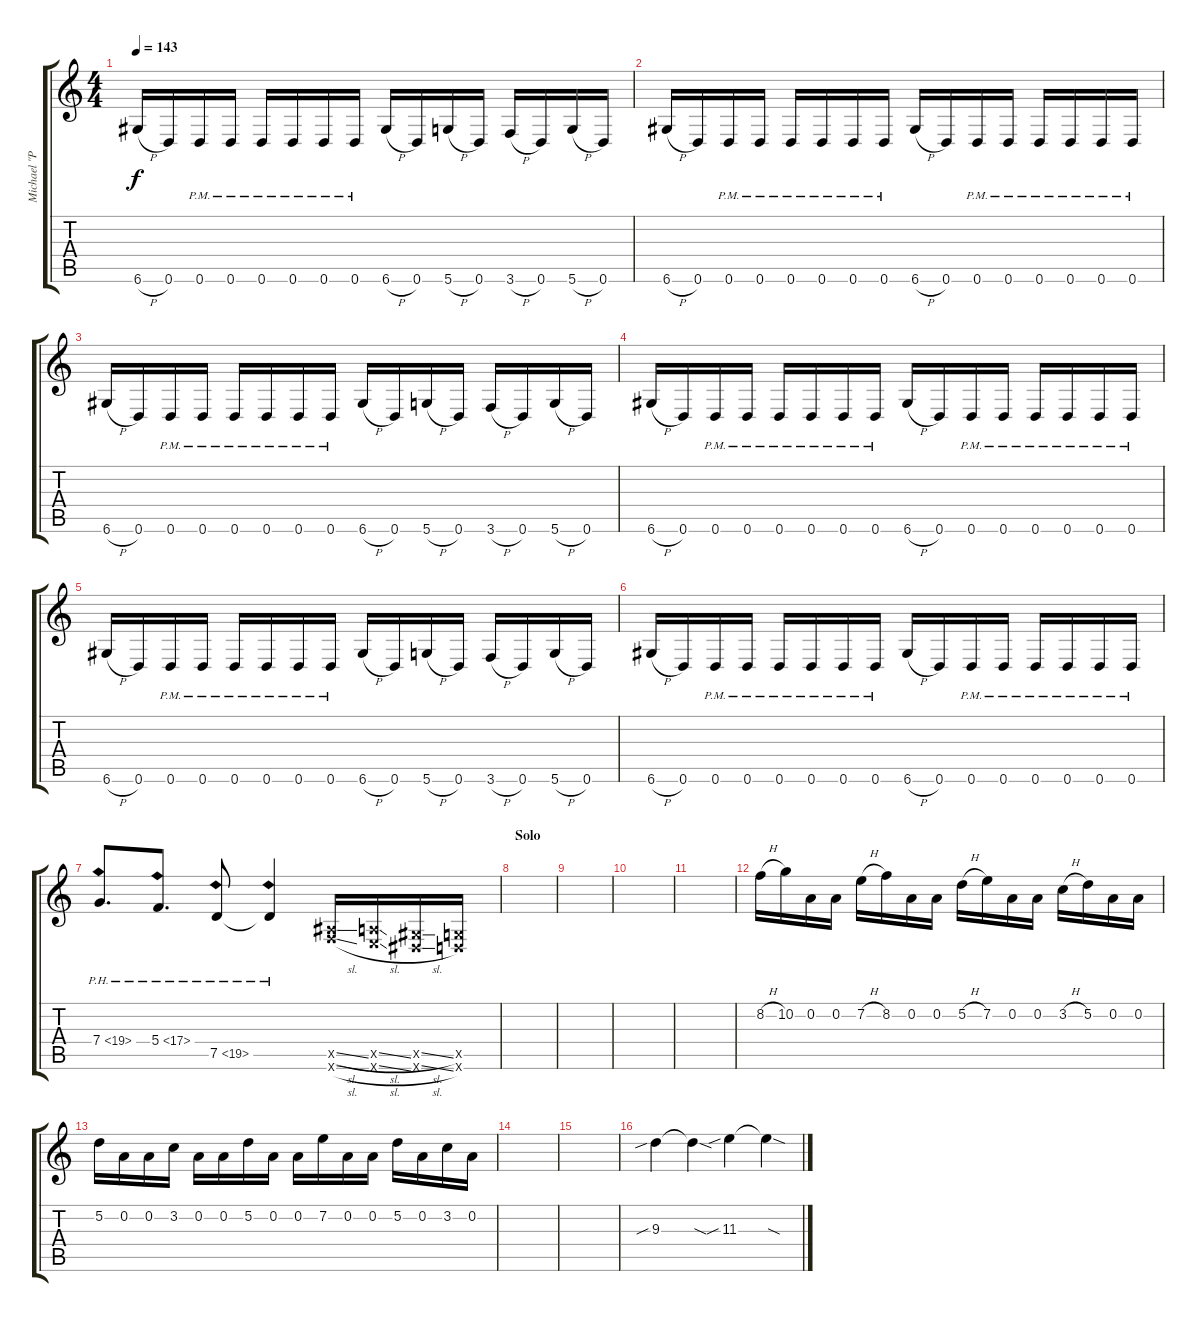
\track ("Michael \"Padge\" Paget (Right)" "Michael \"P") {instrument distortionguitar}
\staff {score tabs}
\tuning (D4 A3 F3 C3 G2 D2) {hide}
\ts (4 4)
\tempo 143
\clef g2
\ks c
6.6{h}.16{dy f} 0.6.16 0.6{pm}.16 0.6{pm}.16 0.6{pm}.16 0.6{pm}.16 0.6{pm}.16 0.6{pm}.16 6.6{h}.16 0.6.16 5.6{h}.16 0.6.16 3.6{h}.16 0.6.16 5.6{h}.16 0.6.16 |
6.6{h}.16 0.6.16 0.6{pm}.16 0.6{pm}.16 0.6{pm}.16 0.6{pm}.16 0.6{pm}.16 0.6{pm}.16 6.6{h}.16 0.6.16 0.6{pm}.16 0.6{pm}.16 0.6{pm}.16 0.6{pm}.16 0.6{pm}.16 0.6{pm}.16 |
6.6{h}.16 0.6.16 0.6{pm}.16 0.6{pm}.16 0.6{pm}.16 0.6{pm}.16 0.6{pm}.16 0.6{pm}.16 6.6{h}.16 0.6.16 5.6{h}.16 0.6.16 3.6{h}.16 0.6.16 5.6{h}.16 0.6.16 |
6.6{h}.16 0.6.16 0.6{pm}.16 0.6{pm}.16 0.6{pm}.16 0.6{pm}.16 0.6{pm}.16 0.6{pm}.16 6.6{h}.16 0.6.16 0.6{pm}.16 0.6{pm}.16 0.6{pm}.16 0.6{pm}.16 0.6{pm}.16 0.6{pm}.16 |
6.6{h}.16 0.6.16 0.6{pm}.16 0.6{pm}.16 0.6{pm}.16 0.6{pm}.16 0.6{pm}.16 0.6{pm}.16 6.6{h}.16 0.6.16 5.6{h}.16 0.6.16 3.6{h}.16 0.6.16 5.6{h}.16 0.6.16 |
6.6{h}.16 0.6.16 0.6{pm}.16 0.6{pm}.16 0.6{pm}.16 0.6{pm}.16 0.6{pm}.16 0.6{pm}.16 6.6{h}.16 0.6.16 0.6{pm}.16 0.6{pm}.16 0.6{pm}.16 0.6{pm}.16 0.6{pm}.16 0.6{pm}.16 |
7.4{ph 12}.8{d} 5.4{ph 12}.8{d} 7.5{ph 12}.8 7.5{ph 12 t}.4 (3.5{sl x} 3.6{sl x}).16 (2.5{sl x} 2.6{sl x}).16 (1.5{sl x} 1.6{sl x}).16 (0.5{x} 0.6{x}).16 |
\section ("" "Solo")
|
|
|
|
8.2{h}.16 10.2.16 0.2.16 0.2.16 7.2{h}.16 8.2.16 0.2.16 0.2.16 5.2{h}.16 7.2.16 0.2.16 0.2.16 3.2{h}.16 5.2.16 0.2.16 0.2.16 |
5.2.16 0.2.16 0.2.16 3.2.16 0.2.16 0.2.16 5.2.16 0.2.16 0.2.16 7.2.16 0.2.16 0.2.16 5.2.16 0.2.16 3.2.16 0.2.16 |
|
|
9.3{sib}.4 9.3{sod t}.4 11.3{sib}.4 11.3{sod t}.4
